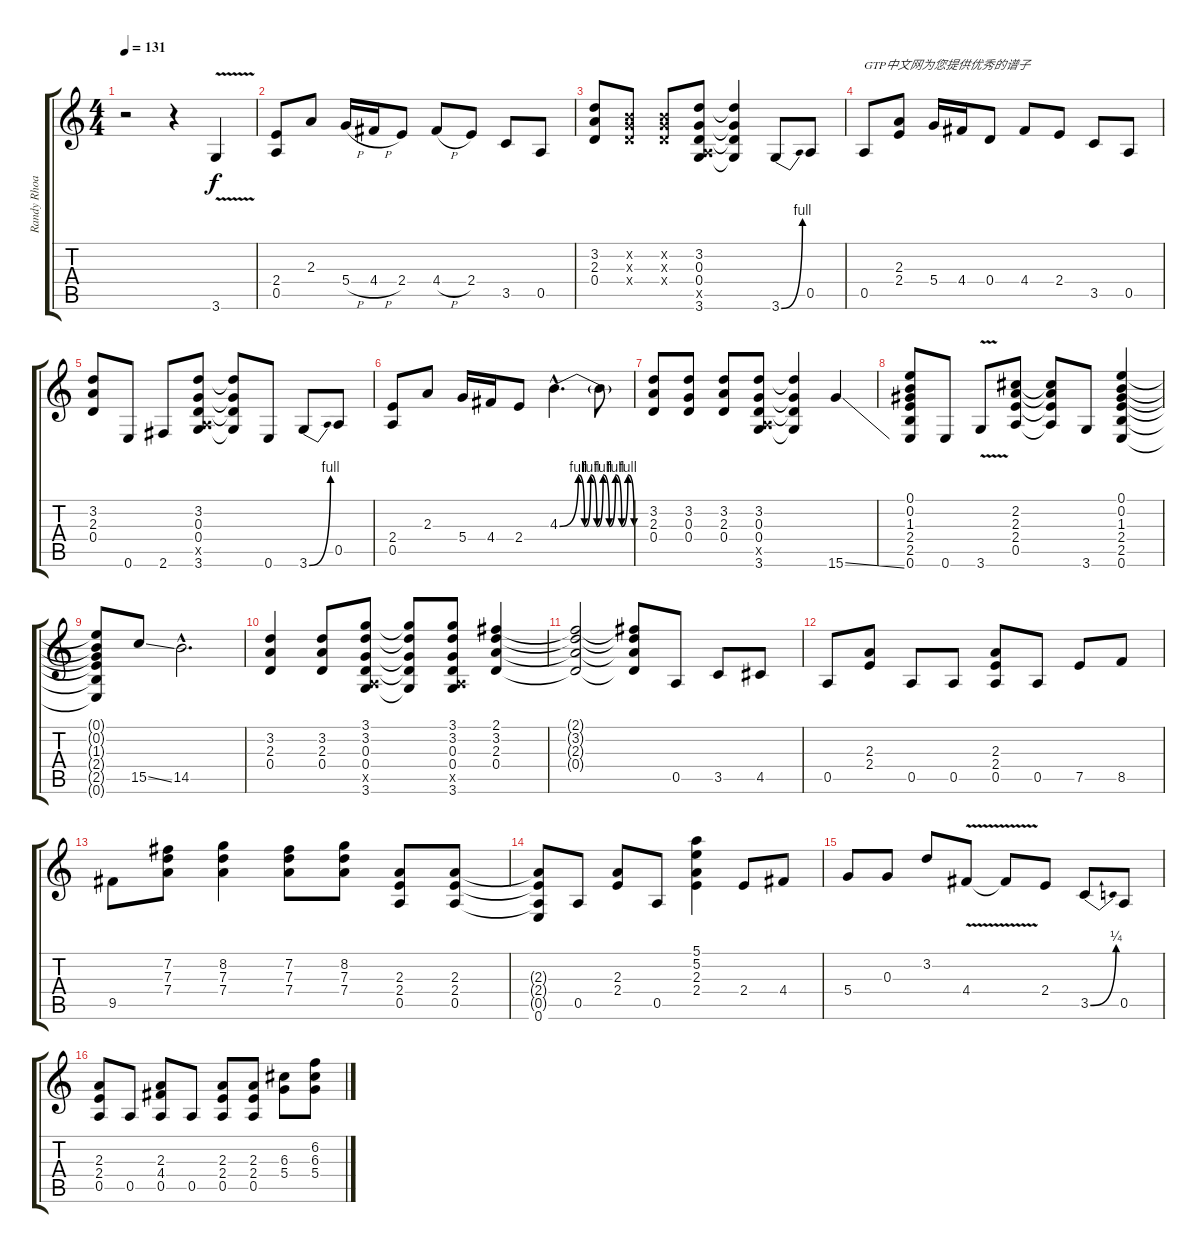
\track ("Randy Rhoads" "Randy Rhoa") {instrument overdrivenguitar}
\staff {score tabs}
\tuning (E4 B3 G3 D3 A2 E2) {hide}
\ts (4 4)
\tempo 131
\clef g2
\ks c
r.2{dy f instrument overdrivenguitar} r.4 3.6{v}.4 |
(2.4 0.5).8 2.3.8 5.4{h}.16 4.4{h}.16 2.4.8 4.4{h}.8 2.4.8 3.5.8 0.5.8 |
(3.2 2.3 0.4).8 (0.2{x} 0.3{x} 0.4{x}).8 (0.2{x} 0.3{x} 0.4{x}).8 (3.2 0.3 0.4 0.5{x} 3.6).8 (3.2{t} 0.3{t} 0.4{t} 3.6{t}).4 3.6{be (bend 0 0 60 4)}.8 0.5.8 |
0.5.8{txt "GTP中文网为您提供优秀的谱子"} (2.3 2.4).8 5.4.16 4.4.16 0.4.8 4.4.8 2.4.8 3.5.8 0.5.8 |
(3.2 2.3 0.4).8 0.6.8 2.6.8 (3.2 0.3 0.4 0.5{x} 3.6).8 (3.2{t} 0.3{t} 0.4{t} 3.6{t}).8 0.6.8 3.6{be (bend 0 0 60 4)}.8 0.5.8 |
(2.4 0.5).8 2.3.8 5.4.16 4.4.16 2.4.8 4.3{be (custom 0 0 15 4 20 0 25 4 30 0 35 4 40 0 45 4 50 0 55 4 60 0) hac}.4{d} 4.3{t}.8 |
(3.2 2.3 0.4).8 (3.2 0.3 0.4).8 (3.2 2.3 0.4).8 (3.2 0.3 0.4 0.5{x} 3.6).8 (3.2{t} 0.3{t} 0.4{t} 3.6{t}).4 15.6{ss}.4 |
(0.1 0.2 1.3 2.4 2.5 0.6).8 0.6.8 3.6{v}.8 (2.2 2.3 2.4 0.5).8 (2.2{t} 2.3{t} 2.4{t} 0.5{t}).8 3.6.8 (0.1 0.2 1.3 2.4 2.5 0.6).4 |
(0.1{t} 0.2{t} 1.3{t} 2.4{t} 2.5{t} 0.6{t}).8 15.5{ss}.8 14.5{hac}.2{d} |
(3.2 2.3 0.4).4 (3.2 2.3 0.4).8 (3.1 3.2 0.3 0.4 0.5{x} 3.6).8 (3.1{t} 3.2{t} 0.3{t} 0.4{t} 3.6{t}).8 (3.1 3.2 0.3 0.4 0.5{x} 3.6).8 (2.1 3.2 2.3 0.4).4 |
(2.1{t} 3.2{t} 2.3{t} 0.4{t}).2 (2.1{t} 3.2{t} 2.3{t} 0.4{t}).8 0.5.8 3.5.8 4.5.8 |
0.5.8 (2.3 2.4).8 0.5.8 0.5.8 (2.3 2.4 0.5).8 0.5.8 7.5.8 8.5.8 |
9.5.8 (7.2 7.3 7.4).8 (8.2 7.3 7.4).4 (7.2 7.3 7.4).8 (8.2 7.3 7.4).8 (2.3 2.4 0.5).8 (2.3 2.4 0.5).8 |
(2.3{t} 2.4{t} 0.5{t} 0.6).8 0.5.8 (2.3 2.4).8 0.5.8 (5.1 5.2 2.3 2.4).4 2.4.8 4.4.8 |
5.4.8 0.3.8 3.2.8 4.4{v}.8 4.4{t}.8 2.4.8 3.5{be (bend 0 0 60 1)}.8 0.5.8 |
(2.3 2.4 0.5).8 0.5.8 (2.3 4.4 0.5).8 0.5.8 (2.3 2.4 0.5).8 (2.3 2.4 0.5).8 (6.3 5.4).8 (6.2{ss} 6.3{ss} 5.4{ss}).8
